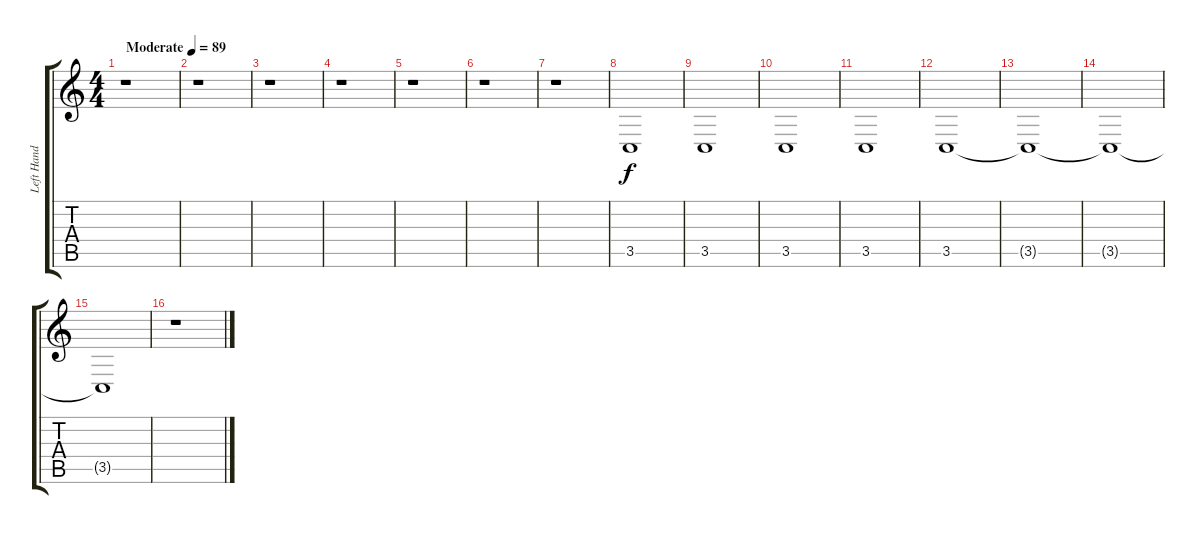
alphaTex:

\track ("Left Hand" "Left Hand") {instrument acousticgrandpiano}
\staff {score tabs}
\tuning (E4 B3 G3 D3 A2 E2) {hide}
\ts (4 4)
\tempo (89 "Moderate")
\clef g2
\ks c
r.1{dy f instrument acousticgrandpiano} |
r.1 |
r.1 |
r.1 |
r.1 |
r.1 |
r.1 |
3.5.1 |
3.5.1 |
3.5.1 |
3.5.1 |
3.5.1 |
3.5{t}.1 |
3.5{t}.1 |
3.5{t}.1 |
r.1
